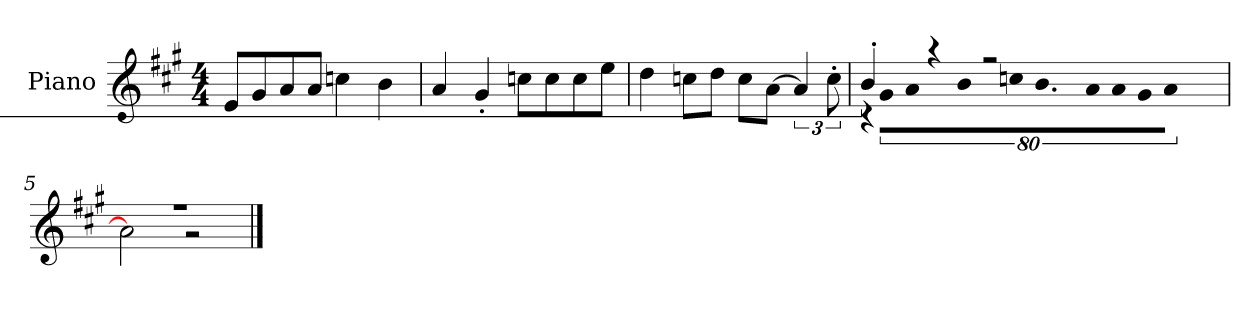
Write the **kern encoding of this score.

**kern
*part1
*staff1
*I"Piano
*I'P-no
*clefG2
*k[f#c#g#]
*M4/4
*MM90
=1
8e/L
8g#/
8a/
8a/J
4ccn\
4b\
=2
4a/
4g#'/
8ccn\L
8cc\
8cc\
8ee\J
=3
4dd\
8ccn\L
8dd\J
8cc\L
[8a\J
6a/]
12cc'\
=4
*^
!	!LO:N:vis=16
4b'/	1920%107r
!	!LO:N:vis=8
.	640%71g#\L
!	!LO:N:vis=16
.	1920%107a\L
!	!LO:N:vis=16
.	1920%107b\J
4r	.
!	!LO:N:vis=8
.	640%71ccn\
.	9.b\
2r	.
!	!LO:N:vis=8
.	640%71a\
!	!LO:N:vis=8
.	640%71a\
!	!LO:N:vis=8
.	640%71g#\
!	!LO:N:vis=8
.	[640%71a\J
.	1920ryy
=5	=5
1r	2a\]
.	2r
*v	*v
==
*-
